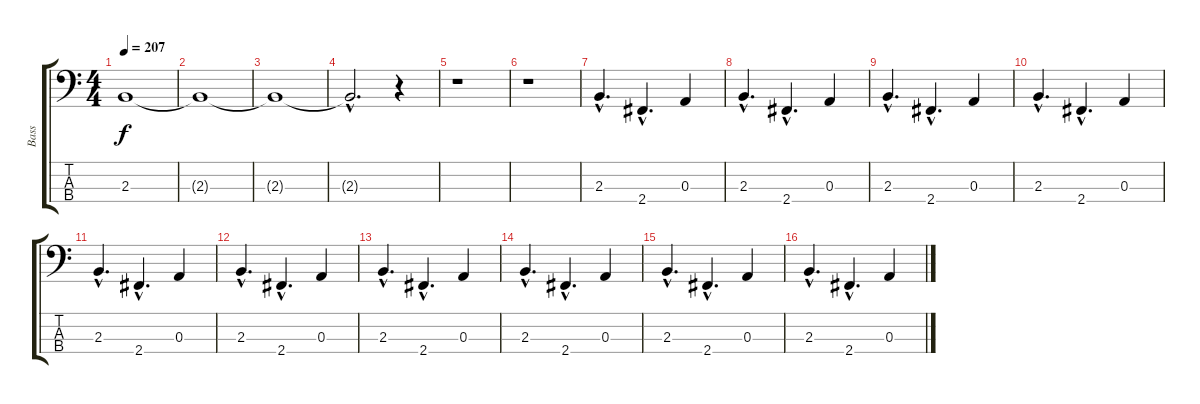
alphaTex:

\track ("Bass" "Bass") {instrument electricbassfinger}
\staff {score tabs}
\tuning (G2 D2 A1 E1) {hide}
\ts (4 4)
\tempo 207
\clef f4
\ks c
2.3{t}.1{dy f} |
2.3{t}.1 |
2.3{t}.1 |
2.3{hac t}.2{d} r.4 |
r.1 |
r.1 |
2.3{hac}.4{d} 2.4{hac}.4{d} 0.3.4 |
2.3{hac}.4{d} 2.4{hac}.4{d} 0.3.4 |
2.3{hac}.4{d} 2.4{hac}.4{d} 0.3.4 |
2.3{hac}.4{d} 2.4{hac}.4{d} 0.3.4 |
2.3{hac}.4{d} 2.4{hac}.4{d} 0.3.4 |
2.3{hac}.4{d} 2.4{hac}.4{d} 0.3.4 |
2.3{hac}.4{d} 2.4{hac}.4{d} 0.3.4 |
2.3{hac}.4{d} 2.4{hac}.4{d} 0.3.4 |
2.3{hac}.4{d} 2.4{hac}.4{d} 0.3.4 |
2.3{hac}.4{d} 2.4{hac}.4{d} 0.3.4
